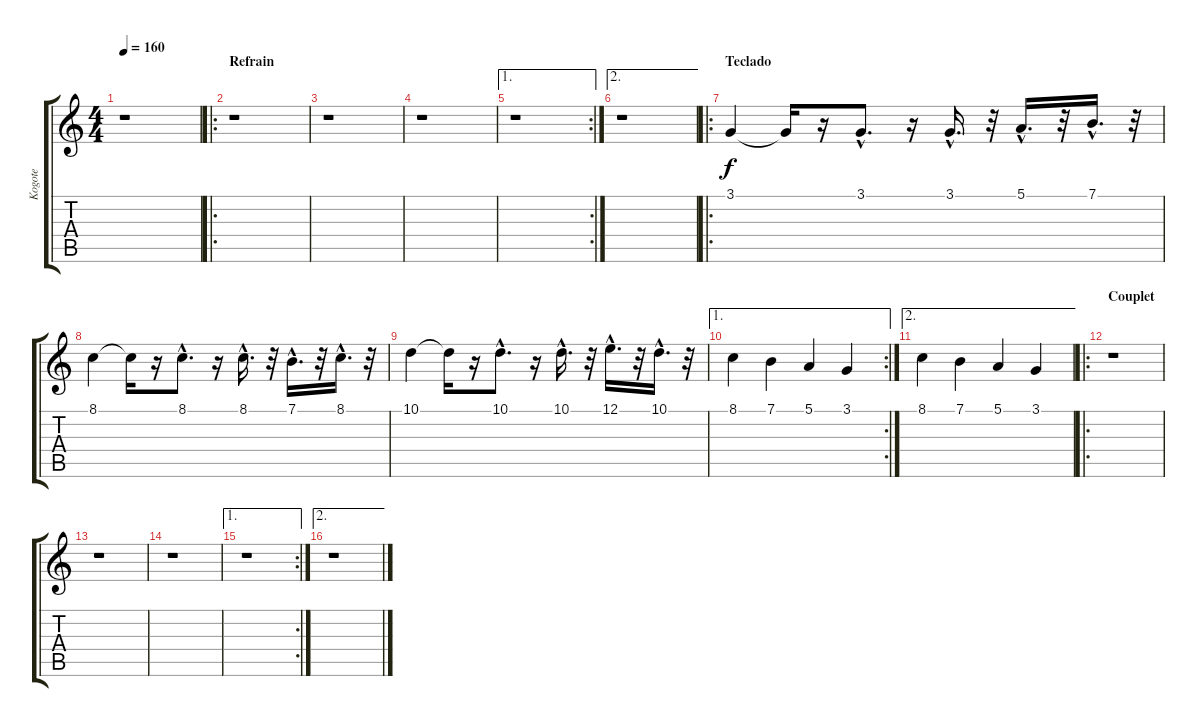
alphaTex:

\track ("Kogote" "Kogote") {instrument brasssection}
\staff {score tabs}
\tuning (E4 B3 G3 D3 A2 E2) {hide}
\ts (4 4)
\tempo 160
\clef g2
\ks c
r.1{dy f} |
\ro
\section ("" "Refrain")
r.1 |
r.1 |
r.1 |
\ae 1
\rc 2
r.1 |
\ae 2
r.1 |
\ro
\section ("" "Teclado")
3.1.4 3.1{t}.16 r.16 3.1{hac}.8{d} r.16 3.1{hac}.16{d} r.32 5.1{hac}.16{d} r.32 7.1{hac}.16{d} r.32 |
8.1.4 8.1{t}.16 r.16 8.1{hac}.8{d} r.16 8.1{hac}.16{d} r.32 7.1{hac}.16{d} r.32 8.1{hac}.16{d} r.32 |
10.1.4 10.1{t}.16 r.16 10.1{hac}.8{d} r.16 10.1{hac}.16{d} r.32 12.1{hac}.16{d} r.32 10.1{hac}.16{d} r.32 |
\ae 1
\rc 2
8.1.4 7.1.4 5.1.4 3.1.4 |
\ae 2
8.1.4 7.1.4 5.1.4 3.1.4 |
\ro
\section ("" "Couplet")
r.1 |
r.1 |
r.1 |
\ae 1
\rc 2
r.1 |
\ae 2
r.1
